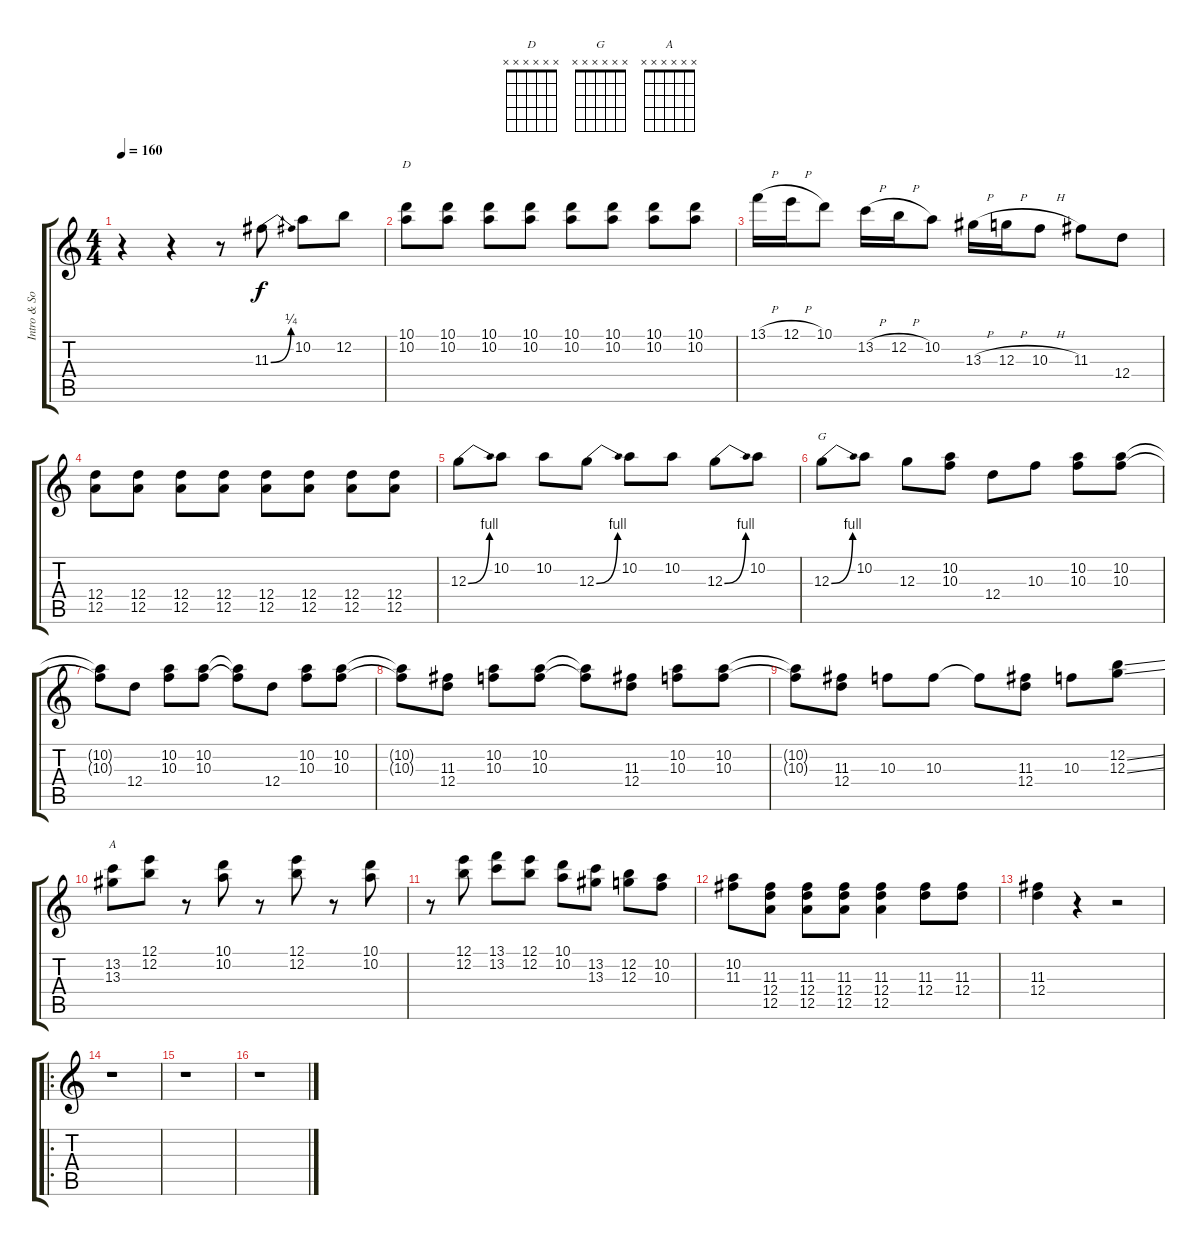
\track ("Intro & Solo Guitar" "Intro & So") {instrument electricguitarclean}
\staff {score tabs}
\tuning (E4 B3 G3 D3 A2 E2) {hide}
\chord ("D" x x x x x x)
\chord ("G" x x x x x x)
\chord ("A" x x x x x x)
\ts (4 4)
\tempo 160
\clef g2
\ks c
r.4{dy f instrument electricguitarclean} r.4 r.8 11.3{be (bend 0 0 60 1)}.8 10.2.8 12.2.8 |
(10.1 10.2).8{ch "D"} (10.1 10.2).8 (10.1 10.2).8 (10.1 10.2).8 (10.1 10.2).8 (10.1 10.2).8 (10.1 10.2).8 (10.1 10.2).8 |
13.1{h}.16 12.1{h}.16 10.1.8 13.2{h}.16 12.2{h}.16 10.2.8 13.3{h}.16 12.3{h}.16 10.3{h}.8 11.3.8 12.4.8 |
(12.4 12.5).8 (12.4 12.5).8 (12.4 12.5).8 (12.4 12.5).8 (12.4 12.5).8 (12.4 12.5).8 (12.4 12.5).8 (12.4 12.5).8 |
12.3{be (bend 0 0 60 4)}.8 10.2.8 10.2.8 12.3{be (bend 0 0 60 4)}.8 10.2.8 10.2.8 12.3{be (bend 0 0 60 4)}.8 10.2.8 |
12.3{be (bend 0 0 60 4)}.8{ch "G"} 10.2.8 12.3.8 (10.2 10.3).8 12.4.8 10.3.8 (10.2 10.3).8 (10.2 10.3).8 |
(10.2{t} 10.3{t}).8 12.4.8 (10.2 10.3).8 (10.2 10.3).8 (10.2{t} 10.3{t}).8 12.4.8 (10.2 10.3).8 (10.2 10.3).8 |
(10.2{t} 10.3{t}).8 (11.3 12.4).8 (10.2 10.3).8 (10.2 10.3).8 (10.2{t} 10.3{t}).8 (11.3 12.4).8 (10.2 10.3).8 (10.2 10.3).8 |
(10.2{t} 10.3{t}).8 (11.3 12.4).8 10.3.8 10.3.8 10.3{t}.8 (11.3 12.4).8 10.3.8 (12.2{ss} 12.3{ss}).8 |
(13.2 13.3).8{ch "A"} (12.1 12.2).8 r.8 (10.1 10.2).8 r.8 (12.1 12.2).8 r.8 (10.1 10.2).8 |
r.8 (12.1 12.2).8 (13.1 13.2).8 (12.1 12.2).8 (10.1 10.2).8 (13.2 13.3).8 (12.2 12.3).8 (10.2 10.3).8 |
(10.2 11.3).8 (11.3 12.4 12.5).8 (11.3 12.4 12.5).8 (11.3 12.4 12.5).8 (11.3 12.4 12.5).4 (11.3 12.4).8 (11.3 12.4).8 |
(11.3 12.4).4 r.4 r.2 |
\ro
r.1 |
r.1 |
r.1
